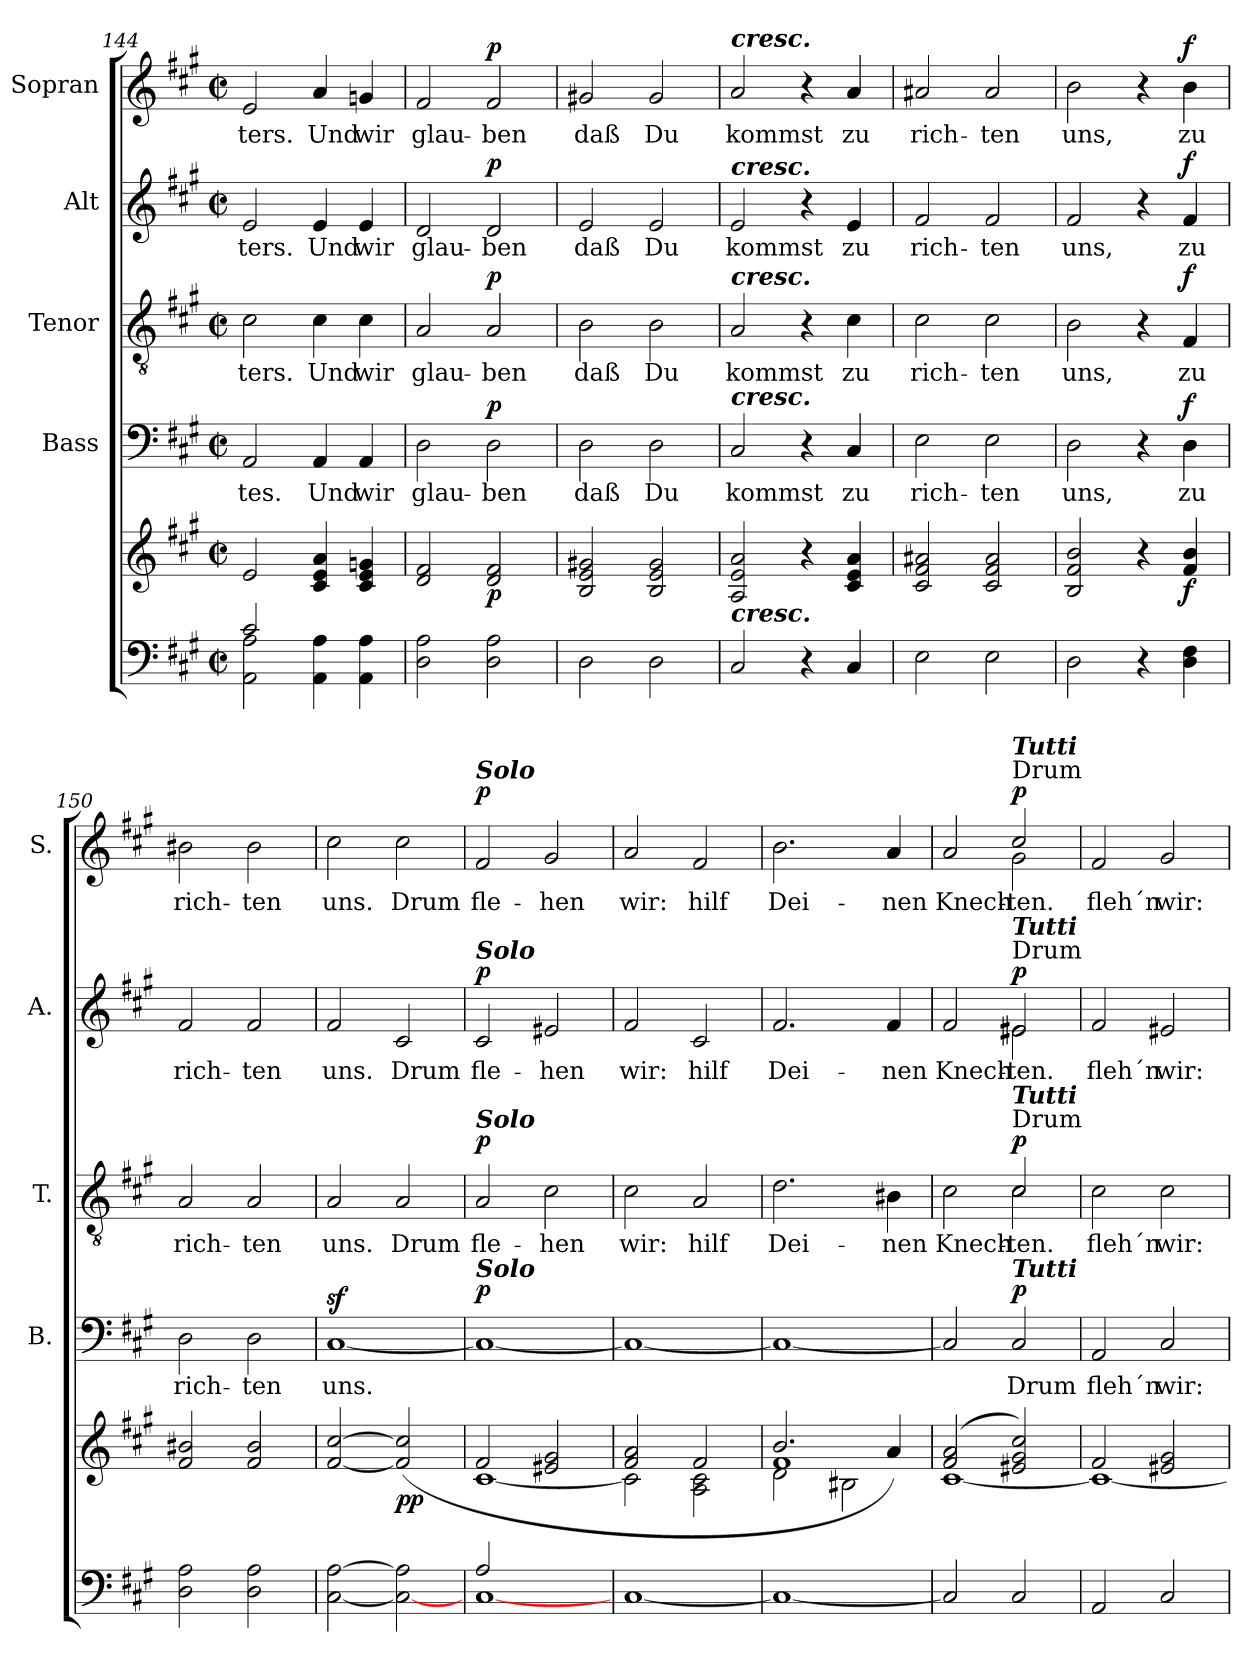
**kern	**kern	**dynam	**kern	**text	**dynam	**kern	**text	**dynam	**kern	**text	**dynam	**kern	**text	**dynam
*part5	*part5	*part5	*part4	*part4	*part4	*part3	*part3	*part3	*part2	*part2	*part2	*part1	*part1	*part1
*staff6	*staff5	*staff5/6	*staff4	*staff4	*staff4	*staff3	*staff3	*staff3	*staff2	*staff2	*staff2	*staff1	*staff1	*staff1
*	*	*	*I"Bass	*	*	*I"Tenor	*	*	*I"Alt	*	*	*I"Sopran	*	*
*	*	*	*I'B.	*	*	*I'T.	*	*	*I'A.	*	*	*I'S.	*	*
*clefF4	*clefG2	*	*clefF4	*	*	*clefGv2	*	*	*clefG2	*	*	*clefG2	*	*
*k[f#c#g#]	*k[f#c#g#]	*	*k[f#c#g#]	*	*	*k[f#c#g#]	*	*	*k[f#c#g#]	*	*	*k[f#c#g#]	*	*
*A:	*A:	*	*A:	*	*	*A:	*	*	*A:	*	*	*A:	*	*
*M2/2	*M2/2	*	*M2/2	*	*	*M2/2	*	*	*M2/2	*	*	*M2/2	*	*
*met(c|)	*met(c|)	*	*met(c|)	*	*	*met(c|)	*	*	*met(c|)	*	*	*met(c|)	*	*
=144	=144	=144	=144	=144	=144	=144	=144	=144	=144	=144	=144	=144	=144	=144
*^	*	*	*	*	*	*	*	*	*	*	*	*	*	*
!	!	!	!	!	!LO:LY:b	!	!	!LO:LY:b	!	!	!LO:LY:b	!	!	!LO:LY:b	!
2c#/	2AA\ 2A\	2e/	.	2AA/	-tes.	.	2c#\	-ters.	.	2e/	-ters.	.	2e/	-ters.	.
!	!	!	!	!	!LO:LY:b	!	!	!LO:LY:b	!	!	!LO:LY:b	!	!	!LO:LY:b	!
4AA\ 4A\	2ryy	4c#/ 4e/ 4a/	.	4AA/	Und	.	4c#\	Und	.	4e/	Und	.	4a/	Und	.
!	!	!	!	!	!LO:LY:b	!	!	!LO:LY:b	!	!	!LO:LY:b	!	!	!LO:LY:b	!
4AA\ 4A\	.	4c#/ 4e/ 4gn/	.	4AA/	wir	.	4c#\	wir	.	4e/	wir	.	4gn/	wir	.
*v	*v	*	*	*	*	*	*	*	*	*	*	*	*	*	*
!!LO:PB:g=z
=145	=145	=145	=145	=145	=145	=145	=145	=145	=145	=145	=145	=145	=145	=145
!	!	!	!	!LO:LY:b	!	!	!LO:LY:b	!	!	!LO:LY:b	!	!	!LO:LY:b	!
2D\ 2A\	2d/ 2f#/	.	2D\	glau-	.	2A/	glau-	.	2d/	glau-	.	2f#/	glau-	.
!	!	!LO:DY:b	!	!LO:LY:b	!LO:DY:a	!	!LO:LY:b	!LO:DY:a	!	!LO:LY:b	!LO:DY:a	!	!LO:LY:b	!LO:DY:a
2D\ 2A\	2d/ 2f#/	p	2D\	-ben	p	2A/	-ben	p	2d/	-ben	p	2f#/	-ben	p
=146	=146	=146	=146	=146	=146	=146	=146	=146	=146	=146	=146	=146	=146	=146
!	!	!	!	!LO:LY:b	!	!	!LO:LY:b	!	!	!LO:LY:b	!	!	!LO:LY:b	!
2D\	2B/ 2e/ 2g#X/	.	2D\	daß	.	2B\	daß	.	2e/	daß	.	2g#X/	daß	.
!	!	!	!	!LO:LY:b	!	!	!LO:LY:b	!	!	!LO:LY:b	!	!	!LO:LY:b	!
2D\	2B/ 2e/ 2g#/	.	2D\	Du	.	2B\	Du	.	2e/	Du	.	2g#/	Du	.
=147	=147	=147	=147	=147	=147	=147	=147	=147	=147	=147	=147	=147	=147	=147
!	!	!	!	!	!	!	!	!	!	!	!	!LO:TX:a:Bi:t=cresc.	!	!
!	!	!	!	!	!	!	!	!	!LO:TX:a:Bi:t=cresc.	!	!	!	!	!
!	!	!	!	!	!	!LO:TX:a:Bi:t=cresc.	!	!	!	!	!	!	!	!
!	!	!	!LO:TX:a:Bi:t=cresc.	!	!	!	!	!	!	!	!	!	!	!
!	!LO:TX:b:Bi:t=cresc.	!	!	!	!	!	!	!	!	!	!	!	!	!
!	!	!	!	!LO:LY:b	!	!	!LO:LY:b	!	!	!LO:LY:b	!	!	!LO:LY:b	!
2C#/	2A/ 2e/ 2a/	.	2C#/	kommst	.	2A/	kommst	.	2e/	kommst	.	2a/	kommst	.
4r	4r	.	4r	.	.	4r	.	.	4r	.	.	4r	.	.
!	!	!	!	!LO:LY:b	!	!	!LO:LY:b	!	!	!LO:LY:b	!	!	!LO:LY:b	!
4C#/	4c#/ 4e/ 4a/	.	4C#/	zu	.	4c#\	zu	.	4e/	zu	.	4a/	zu	.
=148	=148	=148	=148	=148	=148	=148	=148	=148	=148	=148	=148	=148	=148	=148
!	!	!	!	!LO:LY:b	!	!	!LO:LY:b	!	!	!LO:LY:b	!	!	!LO:LY:b	!
2E\	2c#/ 2f#/ 2a#X/	.	2E\	rich-	.	2c#\	rich-	.	2f#/	rich-	.	2a#X/	rich-	.
!	!	!	!	!LO:LY:b	!	!	!LO:LY:b	!	!	!LO:LY:b	!	!	!LO:LY:b	!
2E\	2c#/ 2f#/ 2a#/	.	2E\	-ten	.	2c#\	-ten	.	2f#/	-ten	.	2a#/	-ten	.
=149	=149	=149	=149	=149	=149	=149	=149	=149	=149	=149	=149	=149	=149	=149
!	!	!	!	!LO:LY:b	!	!	!LO:LY:b	!	!	!LO:LY:b	!	!	!LO:LY:b	!
2D\	2B/ 2f#/ 2b/	.	2D\	uns,	.	2B\	uns,	.	2f#/	uns,	.	2b\	uns,	.
4r	4r	.	4r	.	.	4r	.	.	4r	.	.	4r	.	.
!	!	!LO:DY:b	!	!LO:LY:b	!LO:DY:a	!	!LO:LY:b	!LO:DY:a	!	!LO:LY:b	!LO:DY:a	!	!LO:LY:b	!LO:DY:a
4D\ 4F#\	4f#/ 4b/	f	4D\	zu	f	4F#/	zu	f	4f#/	zu	f	4b\	zu	f
=150	=150	=150	=150	=150	=150	=150	=150	=150	=150	=150	=150	=150	=150	=150
!	!	!	!	!LO:LY:b	!	!	!LO:LY:b	!	!	!LO:LY:b	!	!	!LO:LY:b	!
2D\ 2A\	2f#/ 2b#X/	.	2D\	rich-	.	2A/	rich-	.	2f#/	rich-	.	2b#X\	rich-	.
!	!	!	!	!LO:LY:b	!	!	!LO:LY:b	!	!	!LO:LY:b	!	!	!LO:LY:b	!
2D\ 2A\	2f#/ 2b#/	.	2D\	-ten	.	2A/	-ten	.	2f#/	-ten	.	2b#\	-ten	.
=151	=151	=151	=151	=151	=151	=151	=151	=151	=151	=151	=151	=151	=151	=151
!	!	!	!	!LO:LY:b	!	!	!LO:LY:b	!	!	!LO:LY:b	!	!	!LO:LY:b	!
[2C#\ [2A\	[2f#/ [2cc#/	.	[1C#z>	uns.	.	2A/	uns.	.	2f#/	uns.	.	2cc#\	uns.	.
!	!	!LO:DY:b	!	!	!	!	!LO:LY:b	!	!	!LO:LY:b	!	!	!LO:LY:b	!
2C#\_ 2A\]	(2f#/] 2cc#/]	pp	.	.	.	2A/	Drum	.	2c#/	Drum	.	2cc#\	Drum	.
=152	=152	=152	=152	=152	=152	=152	=152	=152	=152	=152	=152	=152	=152	=152
*^	*^	*	*	*	*	*	*	*	*	*	*	*	*	*
!	!	!	!	!	!	!	!	!	!	!	!	!	!	!LO:TX:a:Bi:t=Solo	!	!
!	!	!	!	!	!	!	!	!	!	!	!LO:TX:a:Bi:t=Solo	!	!	!	!	!
!	!	!	!	!	!	!	!	!LO:TX:a:Bi:t=Solo	!	!	!	!	!	!	!	!
!	!	!	!	!	!LO:TX:a:Bi:t=Solo	!	!	!	!	!	!	!	!	!	!	!
!	!	!	!	!	!	!	!LO:DY:a	!	!LO:LY:b	!LO:DY:a	!	!LO:LY:b	!LO:DY:a	!	!LO:LY:b	!LO:DY:a
2A/	[<1C#	2f#/	[<1c#	.	1C#_	.	p	2A/	fle-	p	2c#/	fle-	p	2f#/	fle-	p
!	!	!	!	!	!	!	!	!	!LO:LY:b	!	!	!LO:LY:b	!	!	!LO:LY:b	!
2ryy	.	2e#X/ 2g#/	.	.	.	.	.	2c#\	-hen	.	2e#X/	-hen	.	2g#/	-hen	.
*v	*v	*	*	*	*	*	*	*	*	*	*	*	*	*	*	*
!!LO:LB:g=z
=153	=153	=153	=153	=153	=153	=153	=153	=153	=153	=153	=153	=153	=153	=153	=153
!	!	!	!	!	!	!	!	!LO:LY:b	!	!	!LO:LY:b	!	!	!LO:LY:b	!
[1C#	2f#/ 2a/	2c#\]	.	1C#_	.	.	2c#\	wir:	.	2f#/	wir:	.	2a/	wir:	.
!	!	!	!	!	!	!	!	!LO:LY:b	!	!	!LO:LY:b	!	!	!LO:LY:b	!
.	2f#/	2A\ 2c#\	.	.	.	.	2A/	hilf	.	2c#/	hilf	.	2f#/	hilf	.
=154	=154	=154	=154	=154	=154	=154	=154	=154	=154	=154	=154	=154	=154	=154	=154
*	*	*^	*	*	*	*	*	*	*	*	*	*	*	*	*
!	!	!	!	!	!	!	!	!	!LO:LY:b	!	!	!LO:LY:b	!	!	!LO:LY:b	!
1C#_	2.b/	2d\	1f#	.	1C#_	.	.	2.d\	Dei-	.	2.f#/	Dei-	.	2.b\	Dei-	.
.	.	2B#X\	.	.	.	.	.	.	.	.	.	.	.	.	.	.
!	!	!	!	!	!	!	!	!	!LO:LY:b	!	!	!LO:LY:b	!	!	!LO:LY:b	!
.	4a/)	.	.	.	.	.	.	4B#X\	-nen	.	4f#/	-nen	.	4a/	-nen	.
*	*	*v	*v	*	*	*	*	*	*	*	*	*	*	*	*	*
=155	=155	=155	=155	=155	=155	=155	=155	=155	=155	=155	=155	=155	=155	=155	=155
!	!	!	!	!	!	!	!	!LO:LY:b	!	!	!LO:LY:b	!	!	!LO:LY:b	!
*	*	*	*	*	*	*	*^	*	*	*^	*	*	*^	*	*
2C#/]	(2f#/ 2a/	[<1c#	.	2C#/]	.	.	2c#\	2ryy	Knech-	.	2f#/	2ryy	Knech-	.	2a/	2ryy	Knech-	.
!	!	!	!	!	!	!	!	!	!	!	!	!	!	!	!LO:TX:a:t=Drum	!	!	!
!	!	!	!	!	!	!	!	!	!	!	!	!	!	!	!LO:TX:a:Bi:t=Tutti	!	!	!
!	!	!	!	!	!	!	!	!	!	!	!LO:TX:a:t=Drum	!	!	!	!	!	!	!
!	!	!	!	!	!	!	!	!	!	!	!LO:TX:a:Bi:t=Tutti	!	!	!	!	!	!	!
!	!	!	!	!	!	!	!LO:TX:a:t=Drum	!	!	!	!	!	!	!	!	!	!	!
!	!	!	!	!	!	!	!LO:TX:a:Bi:t=Tutti	!	!	!	!	!	!	!	!	!	!	!
!	!	!	!	!LO:TX:a:Bi:t=Tutti	!	!	!	!	!	!	!	!	!	!	!	!	!	!
!	!	!	!	!	!LO:LY:b	!LO:DY:a	!	!	!LO:LY:b	!LO:DY:a	!	!	!LO:LY:b	!LO:DY:a	!	!	!LO:LY:b	!LO:DY:a
2C#/	2e#X/ 2g#/ 2cc#/)	.	.	2C#/	Drum	p	2c#/	2c#\	-ten.	p	2e#X/	2e#\	-ten.	p	2cc#/	2g#\	-ten.	p
=156	=156	=156	=156	=156	=156	=156	=156	=156	=156	=156	=156	=156	=156	=156	=156	=156	=156	=156
!	!	!	!	!	!LO:LY:b	!	!	!	!LO:LY:b	!	!	!	!LO:LY:b	!	!	!	!LO:LY:b	!
*	*	*	*	*	*	*	*v	*v	*	*	*	*	*	*	*v	*v	*	*
*	*	*	*	*	*	*	*	*	*	*v	*v	*	*	*	*	*
2AA/	2f#/	1c#_	.	2AA/	fleh´n	.	2c#\	fleh´n	.	2f#/	fleh´n	.	2f#/	fleh´n	.
!	!	!	!	!	!LO:LY:b	!	!	!LO:LY:b	!	!	!LO:LY:b	!	!	!LO:LY:b	!
2C#/	2e#X/ 2g#/	.	.	2C#/	wir:	.	2c#\	wir:	.	2e#X/	wir:	.	2g#/	wir:	.
*	*v	*v	*	*	*	*	*	*	*	*	*	*	*	*	*
=	=	=	=	=	=	=	=	=	=	=	=	=	=	=
*-	*-	*-	*-	*-	*-	*-	*-	*-	*-	*-	*-	*-	*-	*-
